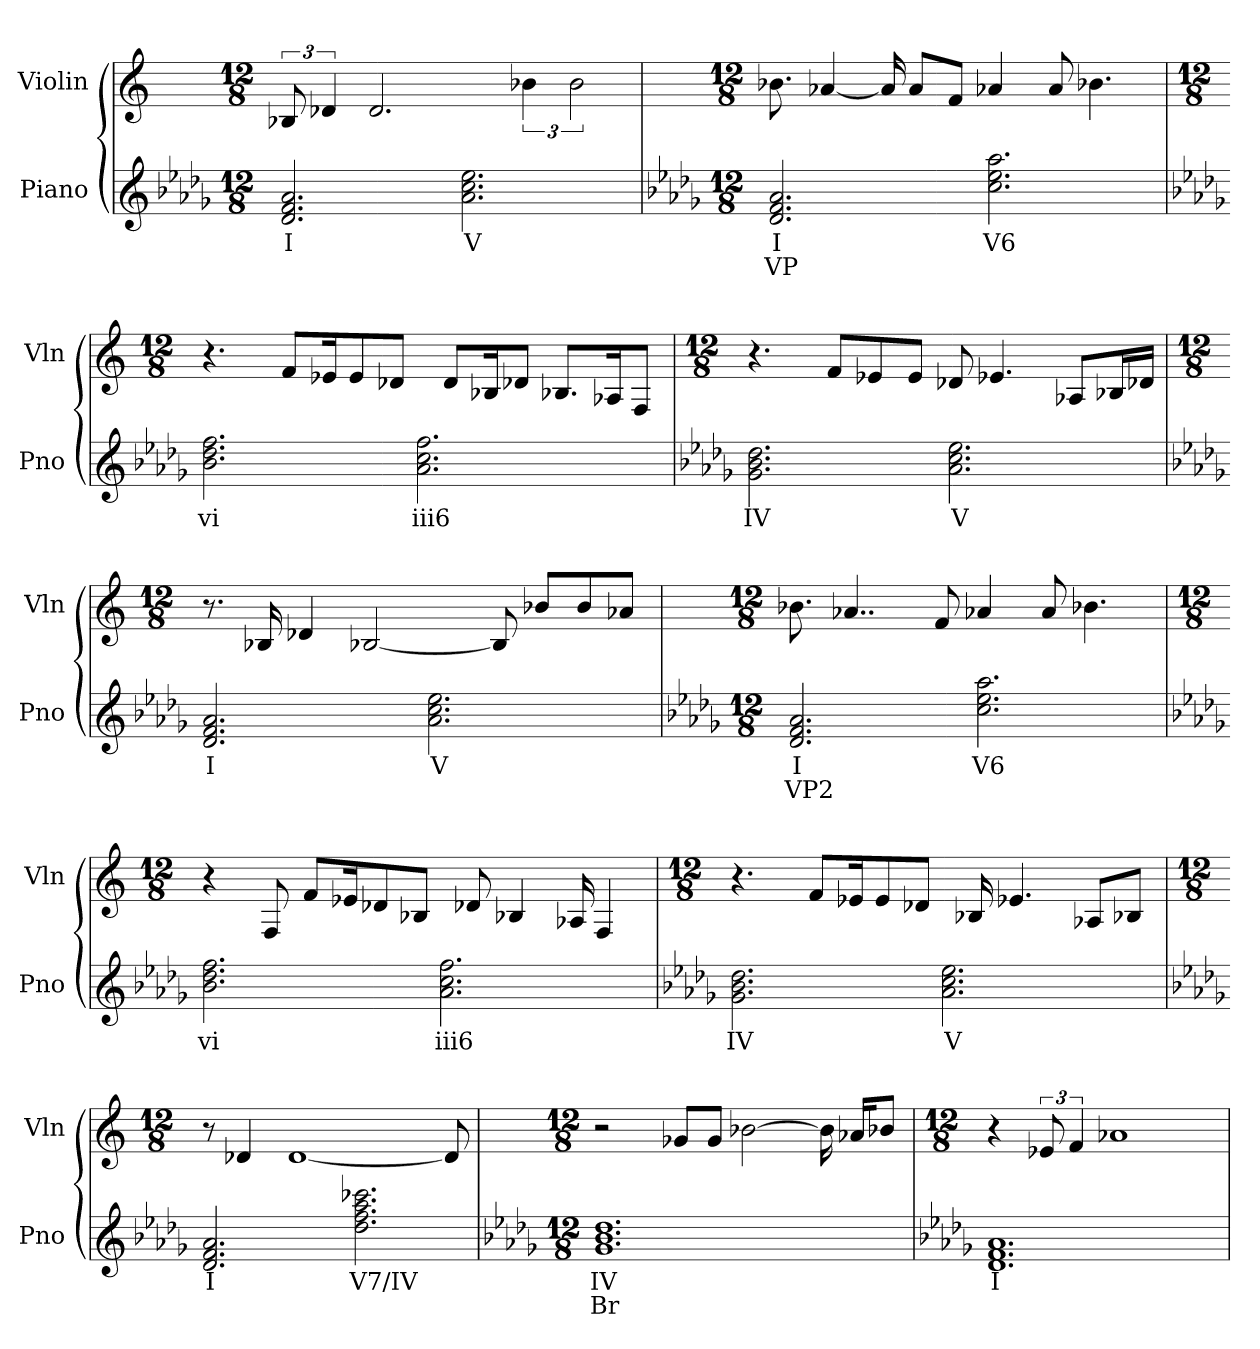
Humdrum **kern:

**kern	**text	**text	**kern
*part2	*part2	*part2	*part1
*staff2	*staff2	*staff2	*staff1
*I"Piano	*	*	*I"Violin
*I'Pno	*	*	*I'Vln
*k[b-e-a-d-g-]	*	*	*
*D-:	*	*	*
*M12/8	*	*	*M12/8
=	=	=	=
2.d- 2.f 2.a-	I	.	12B-X
.	.	.	6d-X
.	.	.	2.d-
2.a- 2.cc 2.ee-	V	.	.
.	.	.	6b-X
.	.	.	3b-
=	=	=	=
*k[b-e-a-d-g-]	*	*	*
*D-:	*	*	*
*M12/8	*	*	*M12/8
2.d- 2.f 2.a-	I	VP	8.b-X
.	.	.	[4a-X
.	.	.	16a-]
.	.	.	8a-L
.	.	.	8fJ
2.cc 2.ee- 2.aa-	V6	.	4a-X
.	.	.	8a-
.	.	.	4.b-X
=	=	=	=
*k[b-e-a-d-g-]	*	*	*
*D-:	*	*	*
*	*	*	*M12/8
2.b- 2.dd- 2.ff	vi	.	4.r
.	.	.	8fL
.	.	.	16e-XK
.	.	.	8e-
.	.	.	8d-XJ
2.a- 2.cc 2.ff	iii6	.	.
.	.	.	8d-L
.	.	.	16B-XK
.	.	.	8d-XJ
.	.	.	8.B-XL
.	.	.	16A-XK
.	.	.	8FJ
=	=	=	=
*k[b-e-a-d-g-]	*	*	*
*D-:	*	*	*
*	*	*	*M12/8
2.g- 2.b- 2.dd-	IV	.	4.r
.	.	.	8fL
.	.	.	8e-X
.	.	.	8e-J
2.a- 2.cc 2.ee-	V	.	8d-X
.	.	.	4.e-X
.	.	.	8A-XL
.	.	.	16B-XL
.	.	.	16d-XJJ
=	=	=	=
*k[b-e-a-d-g-]	*	*	*
*D-:	*	*	*
*	*	*	*M12/8
2.d- 2.f 2.a-	I	.	8.r
.	.	.	16B-X
.	.	.	4d-X
.	.	.	[2B-X
2.a- 2.cc 2.ee-	V	.	.
.	.	.	8B-]
.	.	.	8b-XL
.	.	.	8b-
.	.	.	8a-XJ
=	=	=	=
*k[b-e-a-d-g-]	*	*	*
*D-:	*	*	*
*M12/8	*	*	*M12/8
2.d- 2.f 2.a-	I	VP2	8.b-X
.	.	.	4..a-X
.	.	.	8f
2.cc 2.ee- 2.aa-	V6	.	4a-X
.	.	.	8a-
.	.	.	4.b-X
=	=	=	=
*k[b-e-a-d-g-]	*	*	*
*D-:	*	*	*
*	*	*	*M12/8
2.b- 2.dd- 2.ff	vi	.	4r
.	.	.	8F
.	.	.	8fL
.	.	.	16e-XK
.	.	.	8d-X
.	.	.	8B-XJ
2.a- 2.cc 2.ff	iii6	.	.
.	.	.	8d-X
.	.	.	4B-X
.	.	.	16A-X
.	.	.	4F
=	=	=	=
*k[b-e-a-d-g-]	*	*	*
*D-:	*	*	*
*	*	*	*M12/8
2.g- 2.b- 2.dd-	IV	.	4.r
.	.	.	8fL
.	.	.	16e-XK
.	.	.	8e-
.	.	.	8d-XJ
2.a- 2.cc 2.ee-	V	.	.
.	.	.	16B-X
.	.	.	4.e-X
.	.	.	8A-XL
.	.	.	8B-XJ
=	=	=	=
*k[b-e-a-d-g-]	*	*	*
*D-:	*	*	*
*	*	*	*M12/8
2.d- 2.f 2.a-	I	.	8r
.	.	.	4d-X
.	.	.	[1d-
2.dd- 2.ff 2.aa- 2.ccc-X	V7/IV	.	.
.	.	.	8d-]
=	=	=	=
*k[b-e-a-d-g-]	*	*	*
*D-:	*	*	*
*M12/8	*	*	*M12/8
1.g- 1.b- 1.dd-	IV	Br	2r
.	.	.	8g-XL
.	.	.	8g-J
.	.	.	[2b-X
.	.	.	16b-]
.	.	.	16a-XKL
.	.	.	8b-XJ
=	=	=	=
*k[b-e-a-d-g-]	*	*	*
*D-:	*	*	*
*	*	*	*M12/8
1.d- 1.f 1.a-	I	.	4r
.	.	.	12e-X
.	.	.	6f
.	.	.	1a-X
=	=	=	=
*-	*-	*-	*-
